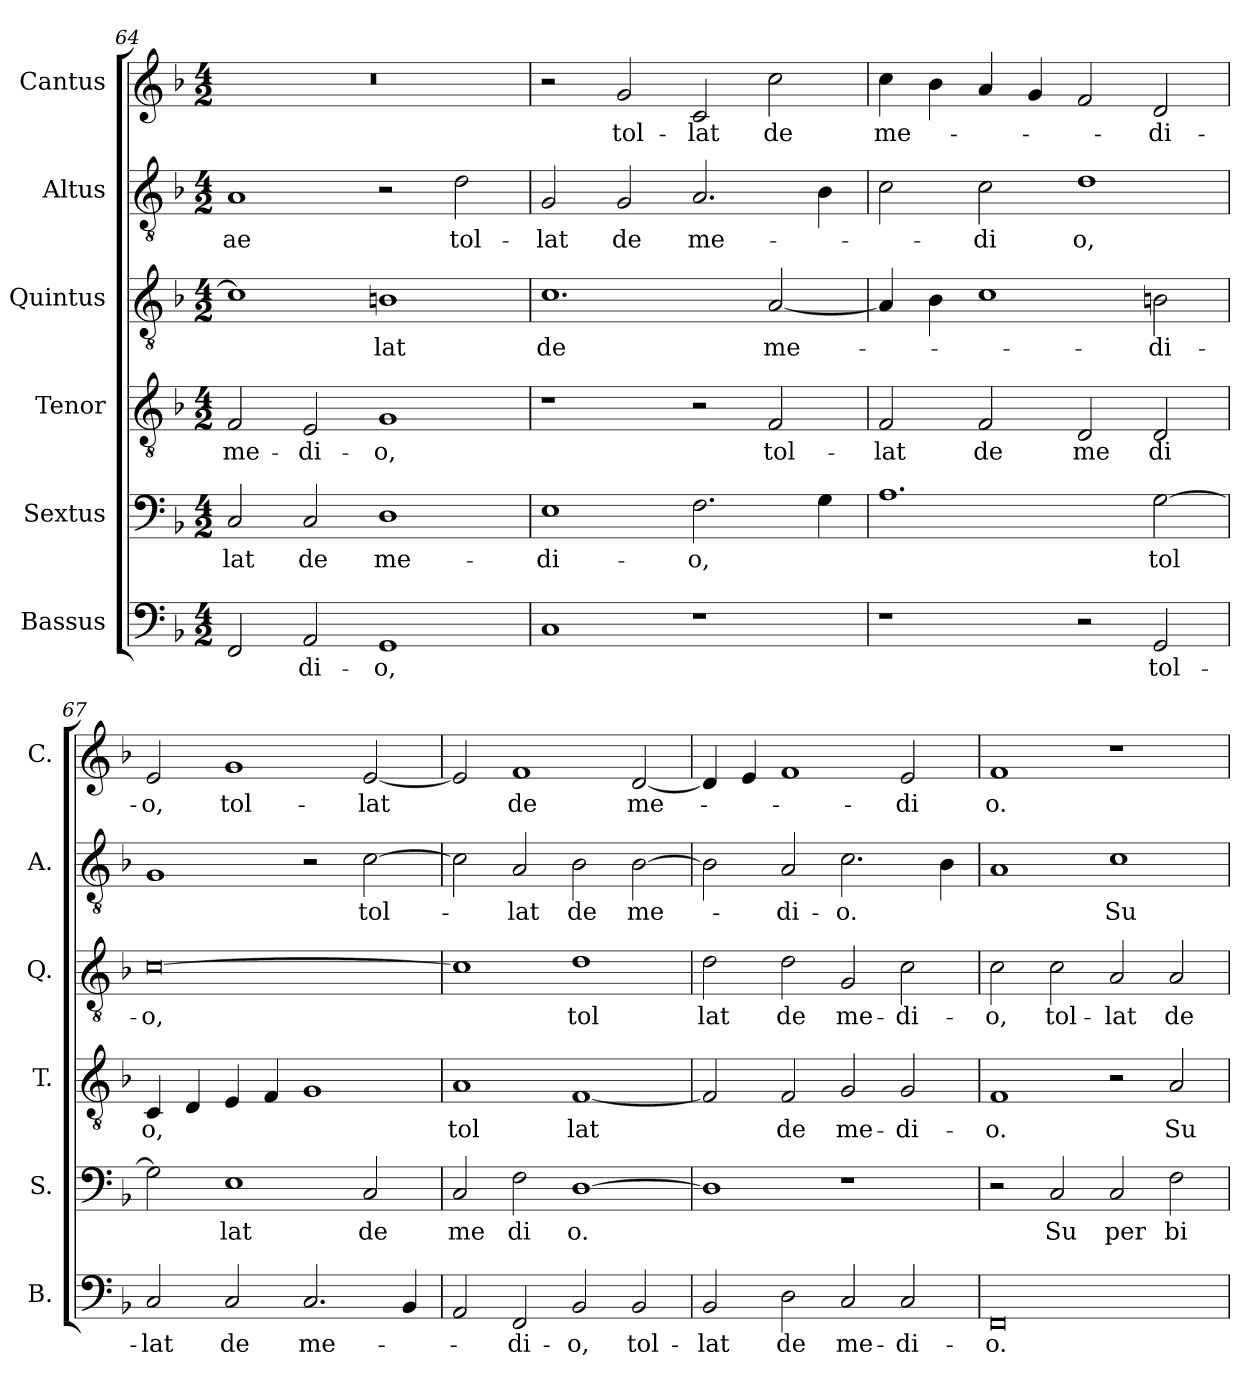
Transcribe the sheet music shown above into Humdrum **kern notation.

**kern	**text	**kern	**text	**kern	**text	**kern	**text	**kern	**text	**kern	**text
*part6	*part6	*part5	*part5	*part4	*part4	*part3	*part3	*part2	*part2	*part1	*part1
*staff6	*staff6	*staff5	*staff5	*staff4	*staff4	*staff3	*staff3	*staff2	*staff2	*staff1	*staff1
*I"Bassus	*	*I"Sextus	*	*I"Tenor	*	*I"Quintus	*	*I"Altus	*	*I"Cantus	*
*I'B.	*	*I'S.	*	*I'T.	*	*I'Q.	*	*I'A.	*	*I'C.	*
*clefF4	*	*clefF4	*	*clefGv2	*	*clefGv2	*	*clefGv2	*	*clefG2	*
*k[b-]	*	*k[b-]	*	*k[b-]	*	*k[b-]	*	*k[b-]	*	*k[b-]	*
*F:	*	*F:	*	*F:	*	*F:	*	*F:	*	*F:	*
*M4/2	*	*M4/2	*	*M4/2	*	*M4/2	*	*M4/2	*	*M4/2	*
=64	=64	=64	=64	=64	=64	=64	=64	=64	=64	=64	=64
2FF/	.	2C/	-lat	2F/	me-	1c]	.	1A	-ae	0r	.
2AA/	-di-	2C/	de	2E/	-di-	.	.	.	.	.	.
1GG	-o,	1D	me-	1G	-o,	1Bn	-lat	2r	.	.	.
.	.	.	.	.	.	.	.	2d\	tol-	.	.
!!LO:PB:g=z
=65	=65	=65	=65	=65	=65	=65	=65	=65	=65	=65	=65
1C	.	1E	-di-	1r	.	1.c	de	2G/	-lat	2r	.
.	.	.	.	.	.	.	.	2G/	de	2g/	tol-
1r	.	2.F\	-o,	2r	.	.	.	2.A/	me-	2c/	-lat
.	.	.	.	2F/	tol-	[2A/	me-	.	.	2cc\	de
.	.	4G\	.	.	.	.	.	4B-\	.	.	.
=66	=66	=66	=66	=66	=66	=66	=66	=66	=66	=66	=66
1r	.	1.A	.	2F/	-lat	4A/]	.	2c\	.	4cc\	me-
.	.	.	.	.	.	4B-\	.	.	.	4b-\	.
.	.	.	.	2F/	de	1c	.	2c\	-di	4a/	.
.	.	.	.	.	.	.	.	.	.	4g/	.
2r	.	.	.	2D/	me	.	.	1d	o,	2f/	.
2GG/	tol-	[2G\	tol	2D/	di	2Bn\	-di-	.	.	2d/	-di-
=67	=67	=67	=67	=67	=67	=67	=67	=67	=67	=67	=67
2C/	-lat	2G\]	.	4C/	o,	[0c	-o,	1G	.	2e/	-o,
.	.	.	.	4D/	.	.	.	.	.	.	.
2C/	de	1E	lat	4E/	.	.	.	.	.	1g	tol-
.	.	.	.	4F/	.	.	.	.	.	.	.
2.C/	me-	.	.	1G	.	.	.	2r	.	.	.
.	.	2C/	de	.	.	.	.	[2c\	tol-	[2e/	-lat
4BB-/	.	.	.	.	.	.	.	.	.	.	.
=68	=68	=68	=68	=68	=68	=68	=68	=68	=68	=68	=68
2AA/	.	2C/	me	1A	tol	1c]	.	2c\]	.	2e/]	.
2FF/	-di-	2F\	di	.	.	.	.	2A/	-lat	1f	de
2BB-/	-o,	[1D	o.	[1F	lat	1d	tol	2B-\	de	.	.
2BB-/	tol-	.	.	.	.	.	.	[2B-\	me-	[2d/	me-
=69	=69	=69	=69	=69	=69	=69	=69	=69	=69	=69	=69
2BB-/	-lat	1D]	.	2F/]	.	2d\	lat	2B-\]	.	4d/]	.
.	.	.	.	.	.	.	.	.	.	4e/	.
2D\	de	.	.	2F/	de	2d\	de	2A/	-di-	1f	.
2C/	me-	1r	.	2G/	me-	2G/	me-	2.c\	-o.	.	.
2C/	-di-	.	.	2G/	-di-	2c\	-di-	.	.	2e/	-di
.	.	.	.	.	.	.	.	4B-\	.	.	.
=70	=70	=70	=70	=70	=70	=70	=70	=70	=70	=70	=70
0FF	-o.	2r	.	1F	-o.	2c\	-o,	1A	.	1f	o.
.	.	2C/	Su	.	.	2c\	tol-	.	.	.	.
.	.	2C/	per	2r	.	2A/	-lat	1c	Su-	1r	.
.	.	2F\	bi	2A/	Su-	2A/	de	.	.	.	.
=	=	=	=	=	=	=	=	=	=	=	=
*-	*-	*-	*-	*-	*-	*-	*-	*-	*-	*-	*-
